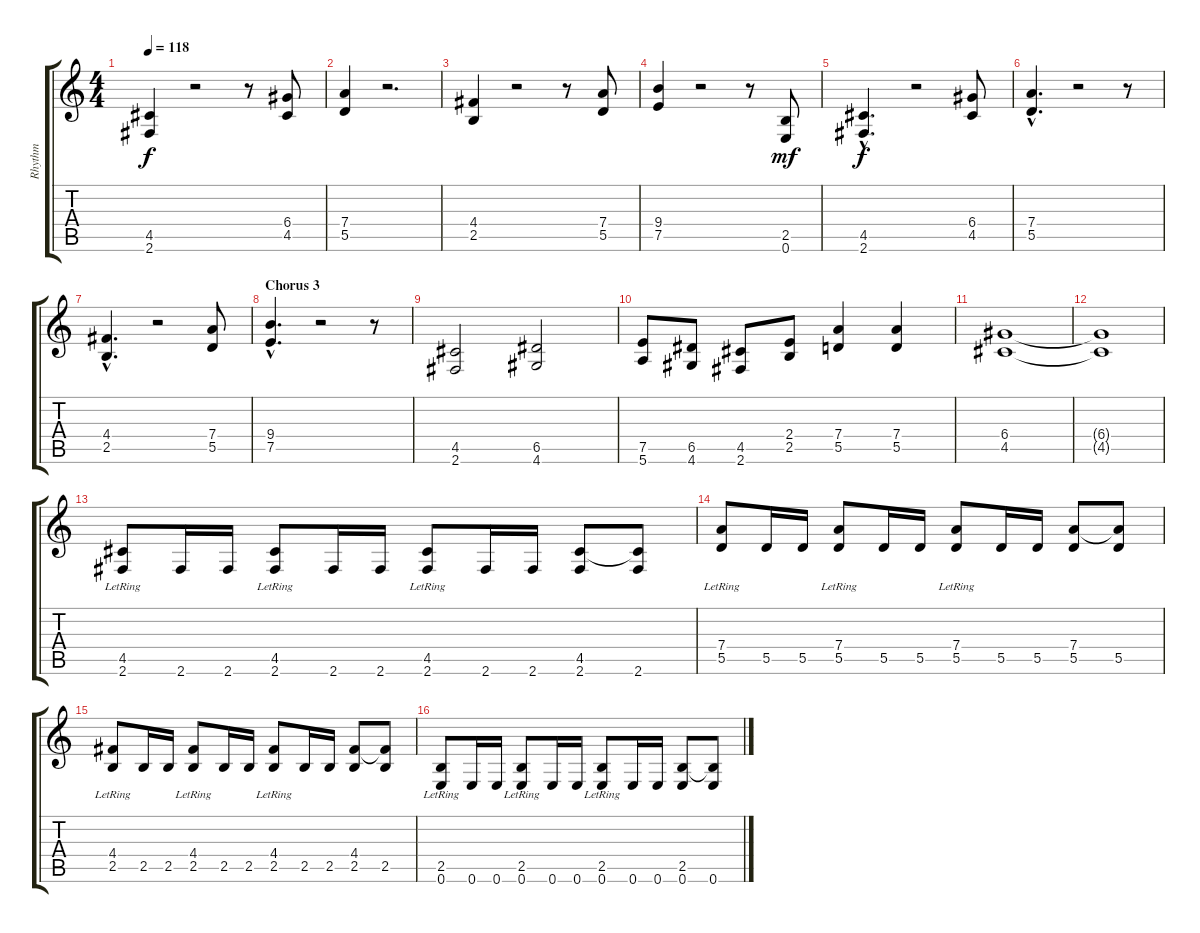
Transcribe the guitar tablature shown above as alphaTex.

\track ("Rhythm" "Rhythm") {instrument distortionguitar}
\staff {score tabs}
\tuning (E4 B3 G3 D3 A2 E2) {hide}
\ts (4 4)
\tempo 118
\clef g2
\ks c
(4.5 2.6).4{dy f volume 14} r.2 r.8 (6.4 4.5).8 |
(7.4 5.5).4 r.2{d} |
(4.4 2.5).4 r.2 r.8 (7.4 5.5).8 |
(9.4 7.5).4 r.2 r.8 (2.5 0.6).8{dy mf} |
(4.5{hac} 2.6{hac}).4{d dy f} r.2 (6.4 4.5).8 |
(7.4{hac} 5.5{hac}).4{d} r.2 r.8 |
(4.4{hac} 2.5{hac}).4{d} r.2 (7.4 5.5).8 |
\section ("" "Chorus 3")
(9.4{hac} 7.5{hac}).4{d} r.2 r.8 |
(4.5 2.6).2 (6.5 4.6).2 |
(7.5 5.6).8 (6.5 4.6).8 (4.5 2.6).8 (2.4 2.5).8 (7.4 5.5).4 (7.4 5.5).4 |
(6.4 4.5).1 |
(6.4{t} 4.5{t}).1 |
(4.5{lr} 2.6).8 2.6.16 2.6.16 (4.5{lr} 2.6).8 2.6.16 2.6.16 (4.5{lr} 2.6).8 2.6.16 2.6.16 (4.5 2.6).8 (4.5{t} 2.6).8 |
(7.4{lr} 5.5).8 5.5.16 5.5.16 (7.4{lr} 5.5).8 5.5.16 5.5.16 (7.4{lr} 5.5).8 5.5.16 5.5.16 (7.4 5.5).8 (7.4{t} 5.5).8 |
(4.4{lr} 2.5).8 2.5.16 2.5.16 (4.4{lr} 2.5).8 2.5.16 2.5.16 (4.4{lr} 2.5).8 2.5.16 2.5.16 (4.4 2.5).8 (4.4{t} 2.5).8 |
(2.5{lr} 0.6).8 0.6.16 0.6.16 (2.5{lr} 0.6).8 0.6.16 0.6.16 (2.5{lr} 0.6).8 0.6.16 0.6.16 (2.5 0.6).8 (2.5{t} 0.6).8
